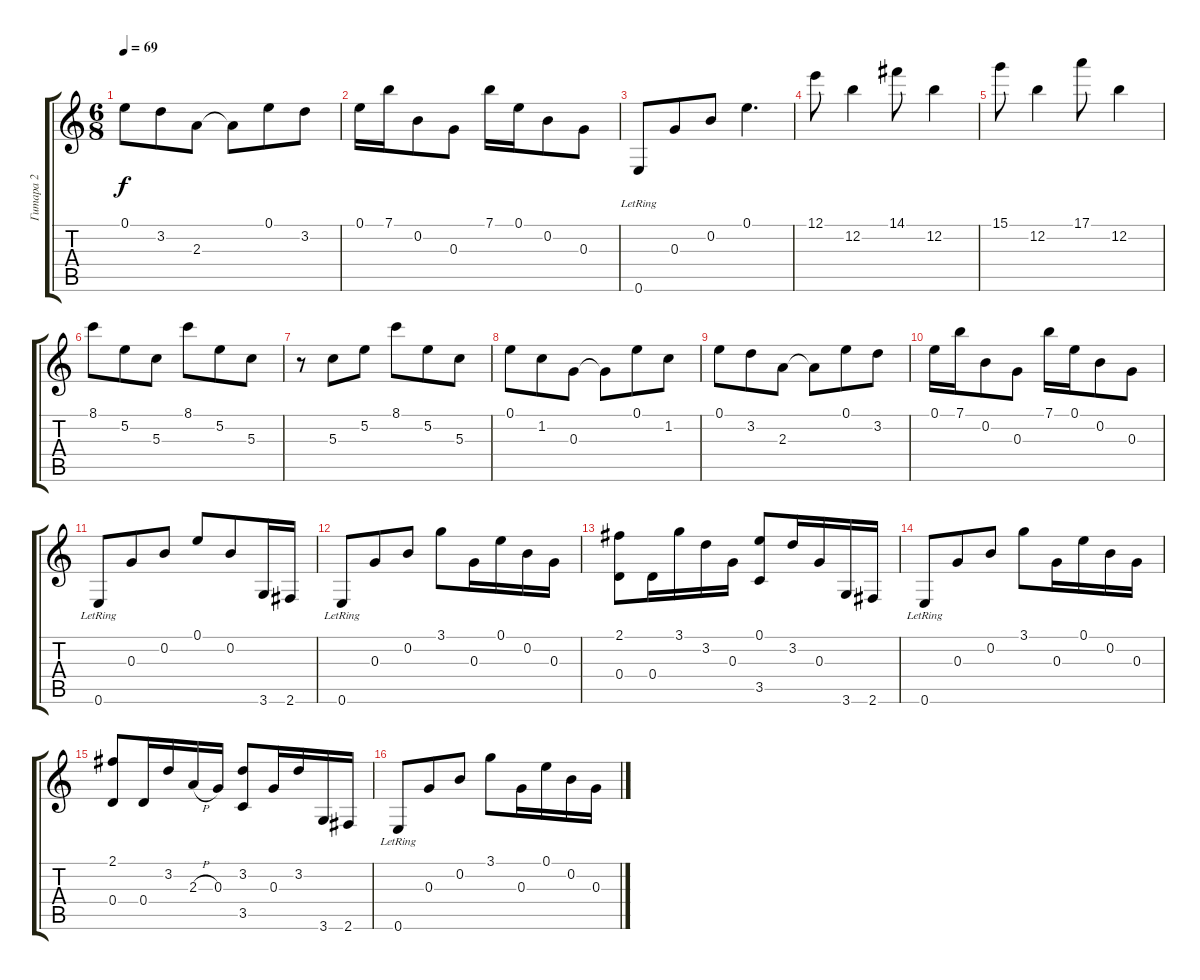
\track ("Гитара 2" "Гитара 2") {instrument acousticguitarsteel}
\staff {score tabs}
\tuning (E4 B3 G3 D3 A2 E2) {hide}
\ts (6 8)
\tempo 69
\clef g2
\ks c
0.1.8{dy f} 3.2.8 2.3.8 2.3{t}.8 0.1.8 3.2.8 |
0.1.16 7.1.16 0.2.8 0.3.8 7.1.16 0.1.16 0.2.8 0.3.8 |
0.6{lr}.8 0.3.8 0.2.8 0.1.4{d} |
12.1.8 12.2.4 14.1.8 12.2.4 |
15.1.8 12.2.4 17.1.8 12.2.4 |
8.1.8 5.2.8 5.3.8 8.1.8 5.2.8 5.3.8 |
r.8 5.3.8 5.2.8 8.1.8 5.2.8 5.3.8 |
0.1.8 1.2.8 0.3.8 0.3{t}.8 0.1.8 1.2.8 |
0.1.8 3.2.8 2.3.8 2.3{t}.8 0.1.8 3.2.8 |
0.1.16 7.1.16 0.2.8 0.3.8 7.1.16 0.1.16 0.2.8 0.3.8 |
0.6{lr}.8 0.3.8 0.2.8 0.1.8 0.2.8 3.6.16 2.6.16 |
0.6{lr}.8 0.3.8 0.2.8 3.1.8 0.3.16 0.1.16 0.2.16 0.3.16 |
(2.1 0.4).8 0.4.16 3.1.16 3.2.16 0.3.16 (0.1 3.5).8 3.2.16 0.3.16 3.6.16 2.6.16 |
0.6{lr}.8 0.3.8 0.2.8 3.1.8 0.3.16 0.1.16 0.2.16 0.3.16 |
(2.1 0.4).8 0.4.16 3.2.16 2.3{h}.16 0.3.16 (3.2 3.5).8 0.3.16 3.2.16 3.6.16 2.6.16 |
0.6{lr}.8 0.3.8 0.2.8 3.1.8 0.3.16 0.1.16 0.2.16 0.3.16
